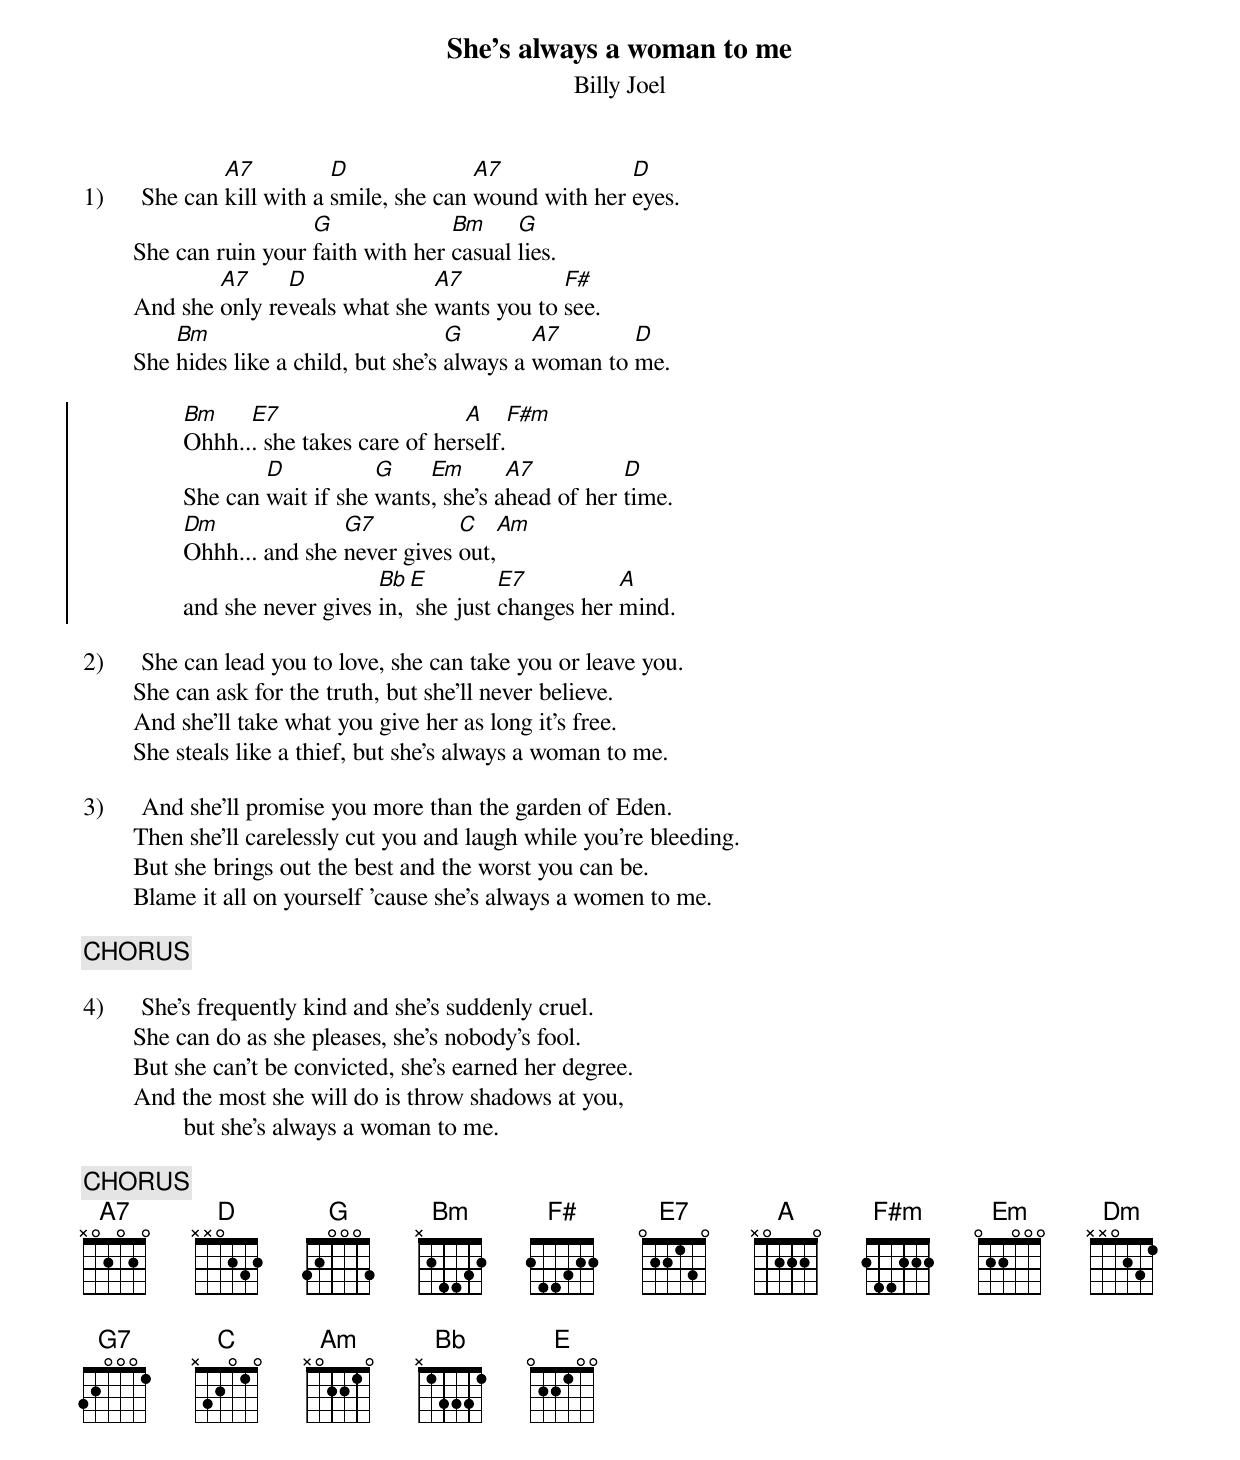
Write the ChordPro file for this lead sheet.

{t:She's always a woman to me}
{st:Billy Joel}

1)      She can [A7]kill with a [D]smile, she can [A7]wound with her [D]eyes.
        She can ruin your [G]faith with her [Bm]casual [G]lies.
        And she [A7]only re[D]veals what she [A7]wants you to [F#]see.
        She [Bm]hides like a child, but she's [G]always a [A7]woman to [D]me.

{soc}
                [Bm]Ohhh..[E7]. she takes care of her[A]self.[F#m]
                She can [D]wait if she [G]wants[Em], she's a[A7]head of her [D]time.
                [Dm]Ohhh... and she [G7]never gives [C]out,[Am]
                and she never gives [Bb]in,[E] she just [E7]changes her [A]mind.
{eoc}

2)      She can lead you to love, she can take you or leave you.
        She can ask for the truth, but she'll never believe.
        And she'll take what you give her as long it's free.
        She steals like a thief, but she's always a woman to me.

3)      And she'll promise you more than the garden of Eden.
        Then she'll carelessly cut you and laugh while you're bleeding.
        But she brings out the best and the worst you can be.
        Blame it all on yourself 'cause she's always a women to me.

{c:CHORUS}

4)      She's frequently kind and she's suddenly cruel.
        She can do as she pleases, she's nobody's fool.
        But she can't be convicted, she's earned her degree.
        And the most she will do is throw shadows at you,
                but she's always a woman to me.

{c:CHORUS}
